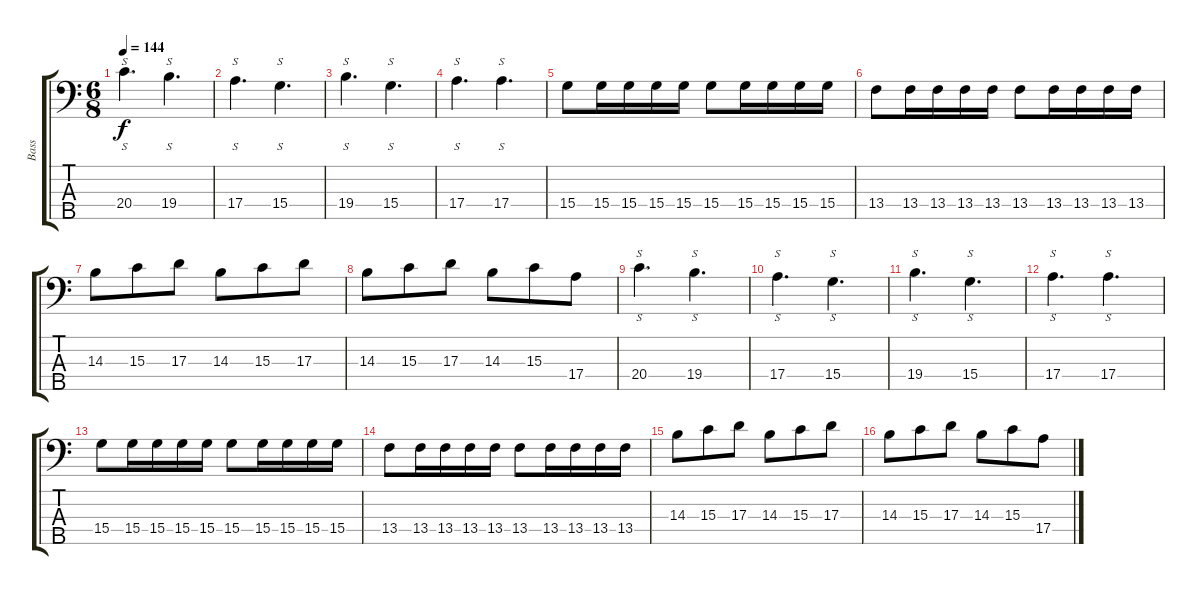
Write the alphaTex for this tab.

\track ("Bass" "Bass") {instrument distortionguitar}
\staff {score tabs}
\tuning (G2 D2 A1 E1 B0) {hide}
\ts (6 8)
\tempo 144
\clef f4
\ks c
20.4.4{s d dy f} 19.4.4{s d} |
17.4.4{s d} 15.4.4{s d} |
19.4.4{s d} 15.4.4{s d} |
17.4.4{s d} 17.4.4{s d} |
15.4.8 15.4.16 15.4.16 15.4.16 15.4.16 15.4.8 15.4.16 15.4.16 15.4.16 15.4.16 |
13.4.8 13.4.16 13.4.16 13.4.16 13.4.16 13.4.8 13.4.16 13.4.16 13.4.16 13.4.16 |
14.3.8 15.3.8 17.3.8 14.3.8 15.3.8 17.3.8 |
14.3.8 15.3.8 17.3.8 14.3.8 15.3.8 17.4.8 |
20.4.4{s d} 19.4.4{s d} |
17.4.4{s d} 15.4.4{s d} |
19.4.4{s d} 15.4.4{s d} |
17.4.4{s d} 17.4.4{s d} |
15.4.8 15.4.16 15.4.16 15.4.16 15.4.16 15.4.8 15.4.16 15.4.16 15.4.16 15.4.16 |
13.4.8 13.4.16 13.4.16 13.4.16 13.4.16 13.4.8 13.4.16 13.4.16 13.4.16 13.4.16 |
14.3.8 15.3.8 17.3.8 14.3.8 15.3.8 17.3.8 |
14.3.8 15.3.8 17.3.8 14.3.8 15.3.8 17.4.8
